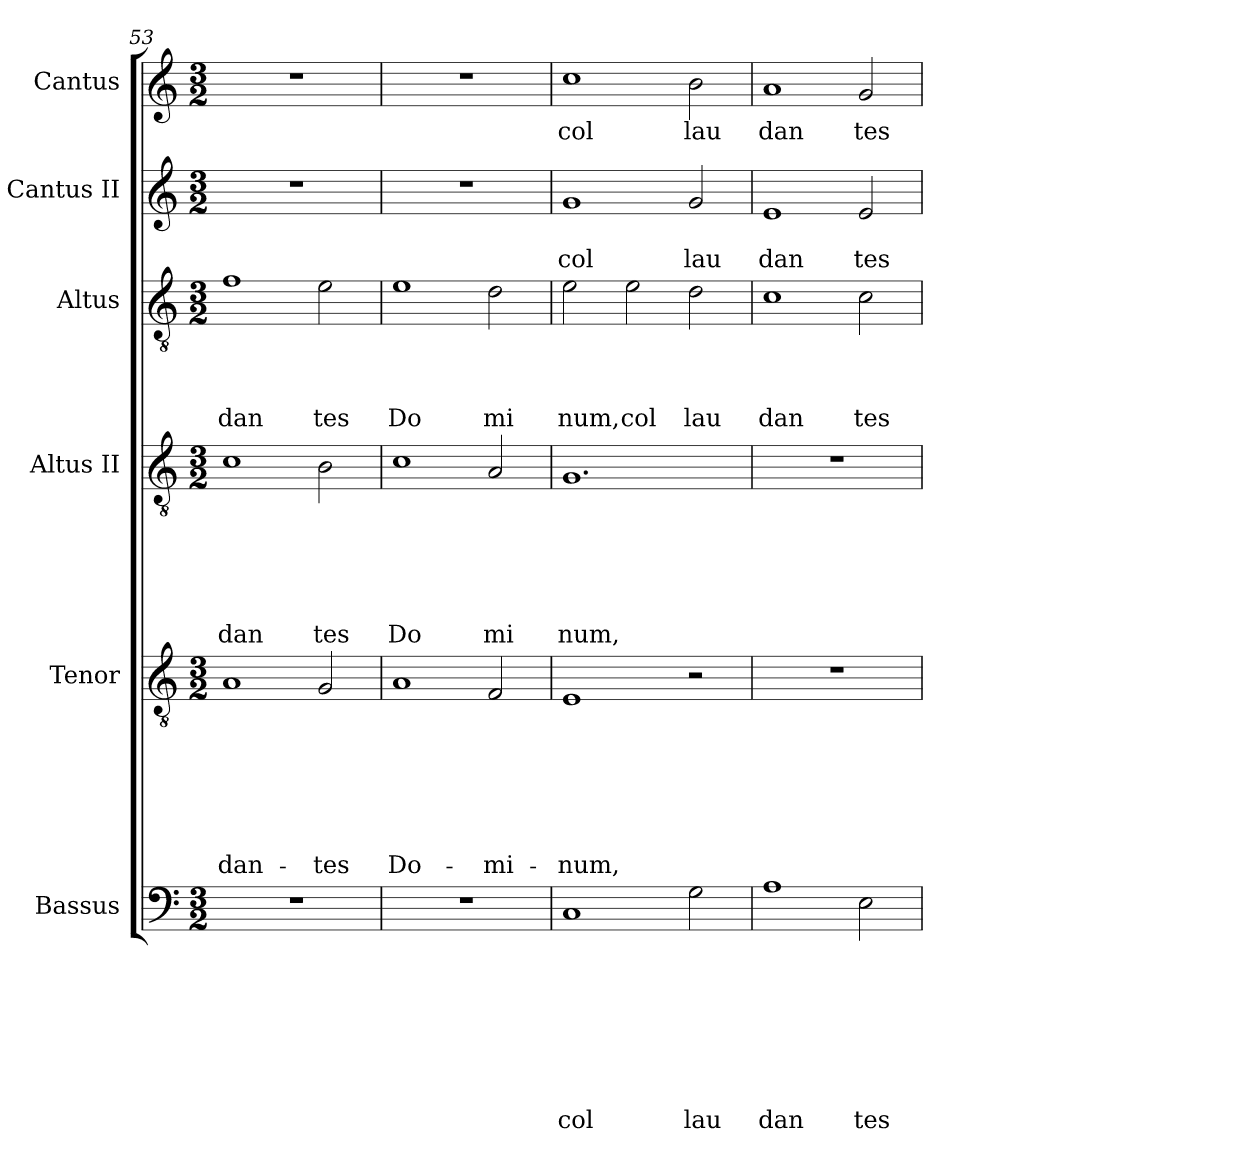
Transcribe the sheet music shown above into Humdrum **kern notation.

**kern	**text	**text	**text	**text	**text	**text	**text	**text	**kern	**text	**text	**text	**text	**text	**text	**text	**kern	**text	**text	**text	**text	**text	**text	**kern	**text	**text	**text	**text	**kern	**text	**text	**kern	**text
*part6	*part6	*part6	*part6	*part6	*part6	*part6	*part6	*part6	*part5	*part5	*part5	*part5	*part5	*part5	*part5	*part5	*part4	*part4	*part4	*part4	*part4	*part4	*part4	*part3	*part3	*part3	*part3	*part3	*part2	*part2	*part2	*part1	*part1
*staff6	*staff6	*staff6	*staff6	*staff6	*staff6	*staff6	*staff6	*staff6	*staff5	*staff5	*staff5	*staff5	*staff5	*staff5	*staff5	*staff5	*staff4	*staff4	*staff4	*staff4	*staff4	*staff4	*staff4	*staff3	*staff3	*staff3	*staff3	*staff3	*staff2	*staff2	*staff2	*staff1	*staff1
*I"Bassus	*	*	*	*	*	*	*	*	*I"Tenor	*	*	*	*	*	*	*	*I"Altus II	*	*	*	*	*	*	*I"Altus	*	*	*	*	*I"Cantus II	*	*	*I"Cantus	*
*I'Bassus	*	*	*	*	*	*	*	*	*I'Tenor	*	*	*	*	*	*	*	*I'Altus II	*	*	*	*	*	*	*	*	*	*	*	*I'Cantus II	*	*	*	*
*clefF4	*	*	*	*	*	*	*	*	*clefGv2	*	*	*	*	*	*	*	*clefGv2	*	*	*	*	*	*	*clefGv2	*	*	*	*	*clefG2	*	*	*clefG2	*
*k[]	*	*	*	*	*	*	*	*	*k[]	*	*	*	*	*	*	*	*k[]	*	*	*	*	*	*	*k[]	*	*	*	*	*k[]	*	*	*k[]	*
*C:	*	*	*	*	*	*	*	*	*C:	*	*	*	*	*	*	*	*C:	*	*	*	*	*	*	*C:	*	*	*	*	*C:	*	*	*C:	*
*M3/2	*	*	*	*	*	*	*	*	*M3/2	*	*	*	*	*	*	*	*M3/2	*	*	*	*	*	*	*M3/2	*	*	*	*	*M3/2	*	*	*M3/2	*
=53	=53	=53	=53	=53	=53	=53	=53	=53	=53	=53	=53	=53	=53	=53	=53	=53	=53	=53	=53	=53	=53	=53	=53	=53	=53	=53	=53	=53	=53	=53	=53	=53	=53
!LO:N:vis=1	!	!	!	!	!	!	!	!	!	!	!	!	!	!	!	!LO:LY:b	!	!	!	!	!	!	!LO:LY:b	!	!	!	!	!LO:LY:b	!LO:N:vis=1	!	!	!LO:N:vis=1	!
1.r	.	.	.	.	.	.	.	.	1A	.	.	.	.	.	.	-dan-	1c	.	.	.	.	.	dan	1f	.	.	.	dan	1.r	.	.	1.r	.
!	!	!	!	!	!	!	!	!	!	!	!	!	!	!	!	!LO:LY:b	!	!	!	!	!	!	!LO:LY:b	!	!	!	!	!LO:LY:b	!	!	!	!	!
.	.	.	.	.	.	.	.	.	2G/	.	.	.	.	.	.	-tes	2B\	.	.	.	.	.	tes	2e\	.	.	.	tes	.	.	.	.	.
=54	=54	=54	=54	=54	=54	=54	=54	=54	=54	=54	=54	=54	=54	=54	=54	=54	=54	=54	=54	=54	=54	=54	=54	=54	=54	=54	=54	=54	=54	=54	=54	=54	=54
!LO:N:vis=1	!	!	!	!	!	!	!	!	!	!	!	!	!	!	!	!LO:LY:b	!	!	!	!	!	!	!LO:LY:b	!	!	!	!	!LO:LY:b	!LO:N:vis=1	!	!	!LO:N:vis=1	!
1.r	.	.	.	.	.	.	.	.	1A	.	.	.	.	.	.	Do-	1c	.	.	.	.	.	Do	1e	.	.	.	Do	1.r	.	.	1.r	.
!	!	!	!	!	!	!	!	!	!	!	!	!	!	!	!	!LO:LY:b	!	!	!	!	!	!	!LO:LY:b	!	!	!	!	!LO:LY:b	!	!	!	!	!
.	.	.	.	.	.	.	.	.	2F/	.	.	.	.	.	.	-mi-	2A/	.	.	.	.	.	mi	2d\	.	.	.	mi	.	.	.	.	.
=55	=55	=55	=55	=55	=55	=55	=55	=55	=55	=55	=55	=55	=55	=55	=55	=55	=55	=55	=55	=55	=55	=55	=55	=55	=55	=55	=55	=55	=55	=55	=55	=55	=55
!	!	!	!	!	!	!	!	!LO:LY:b	!	!	!	!	!	!	!	!LO:LY:b	!	!	!	!	!	!	!LO:LY:b	!	!	!	!	!LO:LY:b	!	!	!LO:LY:b	!	!LO:LY:b
1C	.	.	.	.	.	.	.	col	1E	.	.	.	.	.	.	-num,	1.G	.	.	.	.	.	num,	2e\	.	.	.	num,	1g	.	col	1cc	col
!	!	!	!	!	!	!	!	!	!	!	!	!	!	!	!	!	!	!	!	!	!	!	!	!	!	!	!	!LO:LY:b	!	!	!	!	!
.	.	.	.	.	.	.	.	.	.	.	.	.	.	.	.	.	.	.	.	.	.	.	.	2e\	.	.	.	col	.	.	.	.	.
!	!	!	!	!	!	!	!	!LO:LY:b	!	!	!	!	!	!	!	!	!	!	!	!	!	!	!	!	!	!	!	!LO:LY:b	!	!	!LO:LY:b	!	!LO:LY:b
2G\	.	.	.	.	.	.	.	lau	2r	.	.	.	.	.	.	.	.	.	.	.	.	.	.	2d\	.	.	.	lau	2g/	.	lau	2b\	lau
=56	=56	=56	=56	=56	=56	=56	=56	=56	=56	=56	=56	=56	=56	=56	=56	=56	=56	=56	=56	=56	=56	=56	=56	=56	=56	=56	=56	=56	=56	=56	=56	=56	=56
!	!	!	!	!	!	!	!	!LO:LY:b	!LO:N:vis=1	!	!	!	!	!	!	!	!LO:N:vis=1	!	!	!	!	!	!	!	!	!	!	!LO:LY:b	!	!	!LO:LY:b	!	!LO:LY:b
1A	.	.	.	.	.	.	.	dan	1.r	.	.	.	.	.	.	.	1.r	.	.	.	.	.	.	1c	.	.	.	dan	1e	.	dan	1a	dan
!	!	!	!	!	!	!	!	!LO:LY:b	!	!	!	!	!	!	!	!	!	!	!	!	!	!	!	!	!	!	!	!LO:LY:b	!	!	!LO:LY:b	!	!LO:LY:b
2E\	.	.	.	.	.	.	.	tes	.	.	.	.	.	.	.	.	.	.	.	.	.	.	.	2c\	.	.	.	tes	2e/	.	tes	2g/	tes
=	=	=	=	=	=	=	=	=	=	=	=	=	=	=	=	=	=	=	=	=	=	=	=	=	=	=	=	=	=	=	=	=	=
*-	*-	*-	*-	*-	*-	*-	*-	*-	*-	*-	*-	*-	*-	*-	*-	*-	*-	*-	*-	*-	*-	*-	*-	*-	*-	*-	*-	*-	*-	*-	*-	*-	*-
